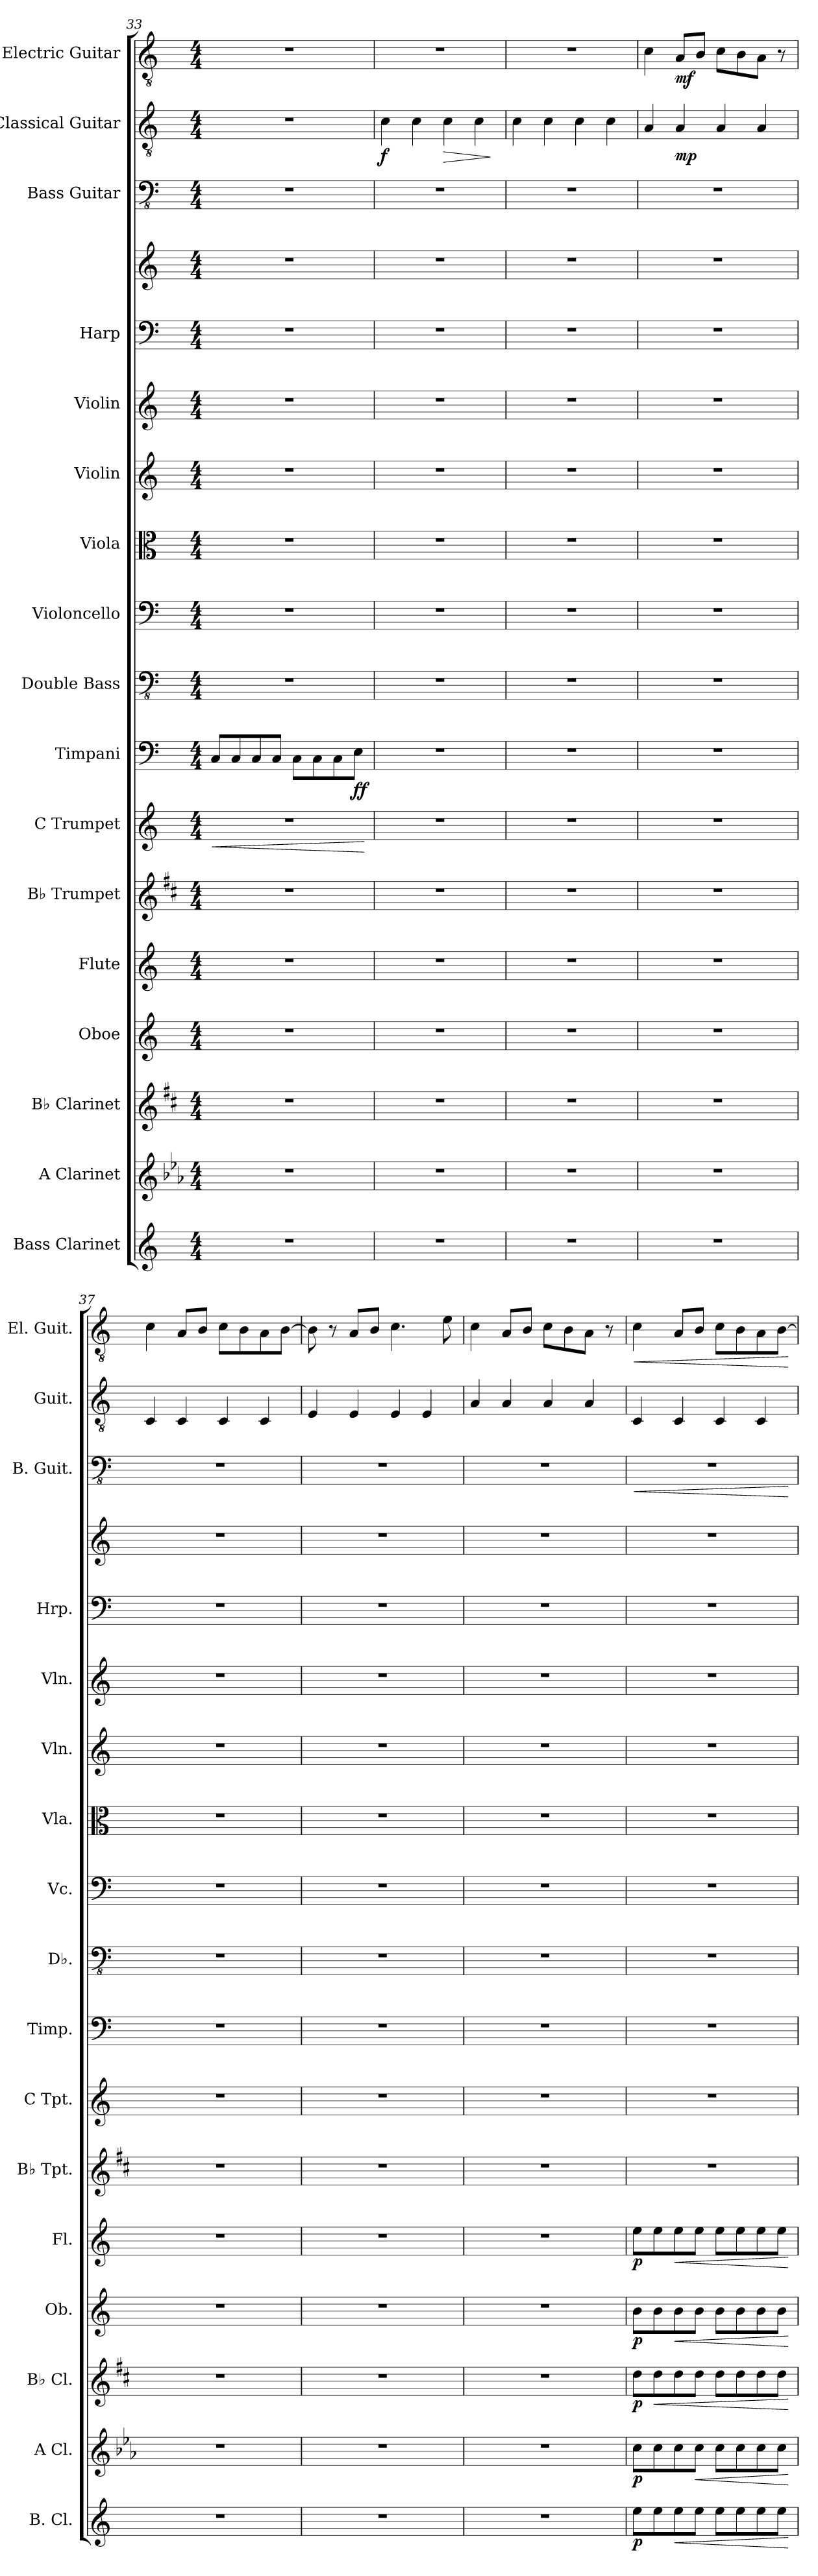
**kern	**dynam	**kern	**dynam	**kern	**dynam	**kern	**dynam	**kern	**dynam	**kern	**kern	**dynam	**kern	**dynam	**kern	**kern	**kern	**kern	**kern	**kern	**kern	**kern	**dynam	**kern	**dynam	**kern	**dynam
*part17	*part17	*part16	*part16	*part15	*part15	*part14	*part14	*part13	*part13	*part12	*part11	*part11	*part10	*part10	*part9	*part8	*part7	*part6	*part5	*part4	*part4	*part3	*part3	*part2	*part2	*part1	*part1
*staff18	*staff18	*staff17	*staff17	*staff16	*staff16	*staff15	*staff15	*staff14	*staff14	*staff13	*staff12	*staff12	*staff11	*staff11	*staff10	*staff9	*staff8	*staff7	*staff6	*staff5	*staff4	*staff3	*staff3	*staff2	*staff2	*staff1	*staff1
*I"Bass Clarinet	*	*I"A Clarinet	*	*I"B♭ Clarinet	*	*I"Oboe	*	*I"Flute	*	*I"B♭ Trumpet	*I"C Trumpet	*	*I"Timpani	*	*I"Double Bass	*I"Violoncello	*I"Viola	*I"Violin	*I"Violin	*I"Harp	*	*I"Bass Guitar	*	*I"Classical Guitar	*	*I"Electric Guitar	*
*I'B. Cl.	*	*I'A Cl.	*	*I'B♭ Cl.	*	*I'Ob.	*	*I'Fl.	*	*I'B♭ Tpt.	*I'C Tpt.	*	*I'Timp.	*	*I'Db.	*I'Vc.	*I'Vla.	*I'Vln.	*I'Vln.	*I'Hrp.	*	*I'B. Guit.	*	*I'Guit.	*	*I'El. Guit.	*
!!LO:PB:g=z
*clefG2	*	*clefG2	*	*clefG2	*	*clefG2	*	*clefG2	*	*clefG2	*clefG2	*	*clefF4	*	*clefFv4	*clefF4	*clefC3	*clefG2	*clefG2	*clefF4	*clefG2	*clefFv4	*	*clefGv2	*	*clefGv2	*
*ITrd8c14	*	*ITrd2c3	*	*ITrd1c2	*	*	*	*	*	*ITrd1c2	*	*	*	*	*ITrd7c12	*	*	*	*	*	*	*	*	*	*	*	*
*k[]	*	*k[]	*	*k[]	*	*k[]	*	*k[]	*	*k[]	*k[]	*	*k[]	*	*k[]	*k[]	*k[]	*k[]	*k[]	*k[]	*k[]	*k[]	*	*k[]	*	*k[]	*
*M4/4	*	*M4/4	*	*M4/4	*	*M4/4	*	*M4/4	*	*M4/4	*M4/4	*	*M4/4	*	*M4/4	*M4/4	*M4/4	*M4/4	*M4/4	*M4/4	*M4/4	*M4/4	*	*M4/4	*	*M4/4	*
=33	=33	=33	=33	=33	=33	=33	=33	=33	=33	=33	=33	=33	=33	=33	=33	=33	=33	=33	=33	=33	=33	=33	=33	=33	=33	=33	=33
!	!	!	!	!	!	!	!	!	!	!	!	!LO:HP:b	!	!	!	!	!	!	!	!	!	!	!	!	!	!	!
1r	.	1r	.	1r	.	1r	.	1r	.	1r	1r	<	8C/L	.	1r	1r	1r	1r	1r	1r	1r	1r	.	1r	.	1r	.
.	.	.	.	.	.	.	.	.	.	.	.	.	8C/	.	.	.	.	.	.	.	.	.	.	.	.	.	.
.	.	.	.	.	.	.	.	.	.	.	.	.	8C/	.	.	.	.	.	.	.	.	.	.	.	.	.	.
.	.	.	.	.	.	.	.	.	.	.	.	.	8C/J	.	.	.	.	.	.	.	.	.	.	.	.	.	.
.	.	.	.	.	.	.	.	.	.	.	.	.	8C\L	.	.	.	.	.	.	.	.	.	.	.	.	.	.
.	.	.	.	.	.	.	.	.	.	.	.	.	8C\	.	.	.	.	.	.	.	.	.	.	.	.	.	.
.	.	.	.	.	.	.	.	.	.	.	.	.	8C\	.	.	.	.	.	.	.	.	.	.	.	.	.	.
!	!	!	!	!	!	!	!	!	!	!	!	!	!	!LO:DY:b	!	!	!	!	!	!	!	!	!	!	!	!	!
.	.	.	.	.	.	.	.	.	.	.	.	.	8E\J	ff	.	.	.	.	.	.	.	.	.	.	.	.	.
.	.	.	.	.	.	.	.	.	.	.	.	[	.	.	.	.	.	.	.	.	.	.	.	.	.	.	.
=34	=34	=34	=34	=34	=34	=34	=34	=34	=34	=34	=34	=34	=34	=34	=34	=34	=34	=34	=34	=34	=34	=34	=34	=34	=34	=34	=34
!	!	!	!	!	!	!	!	!	!	!	!	!	!	!	!	!	!	!	!	!	!	!	!	!	!LO:DY:b	!	!
1r	.	1r	.	1r	.	1r	.	1r	.	1r	1r	.	1r	.	1r	1r	1r	1r	1r	1r	1r	1r	.	4c\	f	1r	.
.	.	.	.	.	.	.	.	.	.	.	.	.	.	.	.	.	.	.	.	.	.	.	.	4c\	.	.	.
!	!	!	!	!	!	!	!	!	!	!	!	!	!	!	!	!	!	!	!	!	!	!	!	!	!LO:HP:b	!	!
.	.	.	.	.	.	.	.	.	.	.	.	.	.	.	.	.	.	.	.	.	.	.	.	4c\	>	.	.
.	.	.	.	.	.	.	.	.	.	.	.	.	.	.	.	.	.	.	.	.	.	.	.	4c\	.	.	.
.	.	.	.	.	.	.	.	.	.	.	.	.	.	.	.	.	.	.	.	.	.	.	.	.	]	.	.
=35	=35	=35	=35	=35	=35	=35	=35	=35	=35	=35	=35	=35	=35	=35	=35	=35	=35	=35	=35	=35	=35	=35	=35	=35	=35	=35	=35
1r	.	1r	.	1r	.	1r	.	1r	.	1r	1r	.	1r	.	1r	1r	1r	1r	1r	1r	1r	1r	.	4c\	.	1r	.
.	.	.	.	.	.	.	.	.	.	.	.	.	.	.	.	.	.	.	.	.	.	.	.	4c\	.	.	.
.	.	.	.	.	.	.	.	.	.	.	.	.	.	.	.	.	.	.	.	.	.	.	.	4c\	.	.	.
.	.	.	.	.	.	.	.	.	.	.	.	.	.	.	.	.	.	.	.	.	.	.	.	4c\	.	.	.
=36	=36	=36	=36	=36	=36	=36	=36	=36	=36	=36	=36	=36	=36	=36	=36	=36	=36	=36	=36	=36	=36	=36	=36	=36	=36	=36	=36
1r	.	1r	.	1r	.	1r	.	1r	.	1r	1r	.	1r	.	1r	1r	1r	1r	1r	1r	1r	1r	.	4A/	.	4c\	.
!	!	!	!	!	!	!	!	!	!	!	!	!	!	!	!	!	!	!	!	!	!	!	!	!	!LO:DY:b	!	!LO:DY:b
.	.	.	.	.	.	.	.	.	.	.	.	.	.	.	.	.	.	.	.	.	.	.	.	4A/	mp	8A/L	mf
.	.	.	.	.	.	.	.	.	.	.	.	.	.	.	.	.	.	.	.	.	.	.	.	.	.	8B/J	.
.	.	.	.	.	.	.	.	.	.	.	.	.	.	.	.	.	.	.	.	.	.	.	.	4A/	.	8c\L	.
.	.	.	.	.	.	.	.	.	.	.	.	.	.	.	.	.	.	.	.	.	.	.	.	.	.	8B\	.
.	.	.	.	.	.	.	.	.	.	.	.	.	.	.	.	.	.	.	.	.	.	.	.	4A/	.	8A\J	.
.	.	.	.	.	.	.	.	.	.	.	.	.	.	.	.	.	.	.	.	.	.	.	.	.	.	8r	.
=37	=37	=37	=37	=37	=37	=37	=37	=37	=37	=37	=37	=37	=37	=37	=37	=37	=37	=37	=37	=37	=37	=37	=37	=37	=37	=37	=37
1r	.	1r	.	1r	.	1r	.	1r	.	1r	1r	.	1r	.	1r	1r	1r	1r	1r	1r	1r	1r	.	4C/	.	4c\	.
.	.	.	.	.	.	.	.	.	.	.	.	.	.	.	.	.	.	.	.	.	.	.	.	4C/	.	8A/L	.
.	.	.	.	.	.	.	.	.	.	.	.	.	.	.	.	.	.	.	.	.	.	.	.	.	.	8B/J	.
.	.	.	.	.	.	.	.	.	.	.	.	.	.	.	.	.	.	.	.	.	.	.	.	4C/	.	8c\L	.
.	.	.	.	.	.	.	.	.	.	.	.	.	.	.	.	.	.	.	.	.	.	.	.	.	.	8B\	.
.	.	.	.	.	.	.	.	.	.	.	.	.	.	.	.	.	.	.	.	.	.	.	.	4C/	.	8A\	.
.	.	.	.	.	.	.	.	.	.	.	.	.	.	.	.	.	.	.	.	.	.	.	.	.	.	[8B\J	.
=38	=38	=38	=38	=38	=38	=38	=38	=38	=38	=38	=38	=38	=38	=38	=38	=38	=38	=38	=38	=38	=38	=38	=38	=38	=38	=38	=38
1r	.	1r	.	1r	.	1r	.	1r	.	1r	1r	.	1r	.	1r	1r	1r	1r	1r	1r	1r	1r	.	4E/	.	8B\]	.
.	.	.	.	.	.	.	.	.	.	.	.	.	.	.	.	.	.	.	.	.	.	.	.	.	.	8r	.
.	.	.	.	.	.	.	.	.	.	.	.	.	.	.	.	.	.	.	.	.	.	.	.	4E/	.	8A/L	.
.	.	.	.	.	.	.	.	.	.	.	.	.	.	.	.	.	.	.	.	.	.	.	.	.	.	8B/J	.
.	.	.	.	.	.	.	.	.	.	.	.	.	.	.	.	.	.	.	.	.	.	.	.	4E/	.	4.c\	.
.	.	.	.	.	.	.	.	.	.	.	.	.	.	.	.	.	.	.	.	.	.	.	.	4E/	.	.	.
.	.	.	.	.	.	.	.	.	.	.	.	.	.	.	.	.	.	.	.	.	.	.	.	.	.	8e\	.
=39	=39	=39	=39	=39	=39	=39	=39	=39	=39	=39	=39	=39	=39	=39	=39	=39	=39	=39	=39	=39	=39	=39	=39	=39	=39	=39	=39
1r	.	1r	.	1r	.	1r	.	1r	.	1r	1r	.	1r	.	1r	1r	1r	1r	1r	1r	1r	1r	.	4A/	.	4c\	.
.	.	.	.	.	.	.	.	.	.	.	.	.	.	.	.	.	.	.	.	.	.	.	.	4A/	.	8A/L	.
.	.	.	.	.	.	.	.	.	.	.	.	.	.	.	.	.	.	.	.	.	.	.	.	.	.	8B/J	.
.	.	.	.	.	.	.	.	.	.	.	.	.	.	.	.	.	.	.	.	.	.	.	.	4A/	.	8c\L	.
.	.	.	.	.	.	.	.	.	.	.	.	.	.	.	.	.	.	.	.	.	.	.	.	.	.	8B\	.
.	.	.	.	.	.	.	.	.	.	.	.	.	.	.	.	.	.	.	.	.	.	.	.	4A/	.	8A\J	.
.	.	.	.	.	.	.	.	.	.	.	.	.	.	.	.	.	.	.	.	.	.	.	.	.	.	8r	.
=40	=40	=40	=40	=40	=40	=40	=40	=40	=40	=40	=40	=40	=40	=40	=40	=40	=40	=40	=40	=40	=40	=40	=40	=40	=40	=40	=40
!	!LO:DY:b	!	!LO:DY:b	!	!LO:DY:b	!	!LO:DY:b	!	!LO:DY:b	!	!	!	!	!	!	!	!	!	!	!	!	!	!LO:HP:b	!	!	!	!LO:HP:b
8e\L	p	8a\L	p	8cc\L	p	8b\L	p	8ee\L	p	1r	1r	.	1r	.	1r	1r	1r	1r	1r	1r	1r	1r	<	4C/	.	4c\	<
!	!	!	!	!	!LO:HP:b	!	!	!	!	!	!	!	!	!	!	!	!	!	!	!	!	!	!	!	!	!	!
8e\	.	8a\	.	8cc\	<	8b\	.	8ee\	.	.	.	.	.	.	.	.	.	.	.	.	.	.	.	.	.	.	.
!	!LO:HP:b	!	!	!	!	!	!LO:HP:b	!	!LO:HP:b	!	!	!	!	!	!	!	!	!	!	!	!	!	!	!	!	!	!
8e\	<	8a\	.	8cc\	.	8b\	<	8ee\	<	.	.	.	.	.	.	.	.	.	.	.	.	.	.	4C/	.	8A/L	.
!	!	!	!LO:HP:b	!	!	!	!	!	!	!	!	!	!	!	!	!	!	!	!	!	!	!	!	!	!	!	!
8e\J	.	8a\J	<	8cc\J	.	8b\J	.	8ee\J	.	.	.	.	.	.	.	.	.	.	.	.	.	.	.	.	.	8B/J	.
8e\L	.	8a\L	.	8cc\L	.	8b\L	.	8ee\L	.	.	.	.	.	.	.	.	.	.	.	.	.	.	.	4C/	.	8c\L	.
8e\	.	8a\	.	8cc\	.	8b\	.	8ee\	.	.	.	.	.	.	.	.	.	.	.	.	.	.	.	.	.	8B\	.
8e\	.	8a\	.	8cc\	.	8b\	.	8ee\	.	.	.	.	.	.	.	.	.	.	.	.	.	.	.	4C/	.	8A\	.
8e\J	.	8a\J	.	8cc\J	.	8b\J	.	8ee\J	.	.	.	.	.	.	.	.	.	.	.	.	.	.	.	.	.	[8B\J	.
.	[	.	[	.	[	.	[	.	[	.	.	.	.	.	.	.	.	.	.	.	.	.	[	.	.	.	[
=	=	=	=	=	=	=	=	=	=	=	=	=	=	=	=	=	=	=	=	=	=	=	=	=	=	=	=
*-	*-	*-	*-	*-	*-	*-	*-	*-	*-	*-	*-	*-	*-	*-	*-	*-	*-	*-	*-	*-	*-	*-	*-	*-	*-	*-	*-
